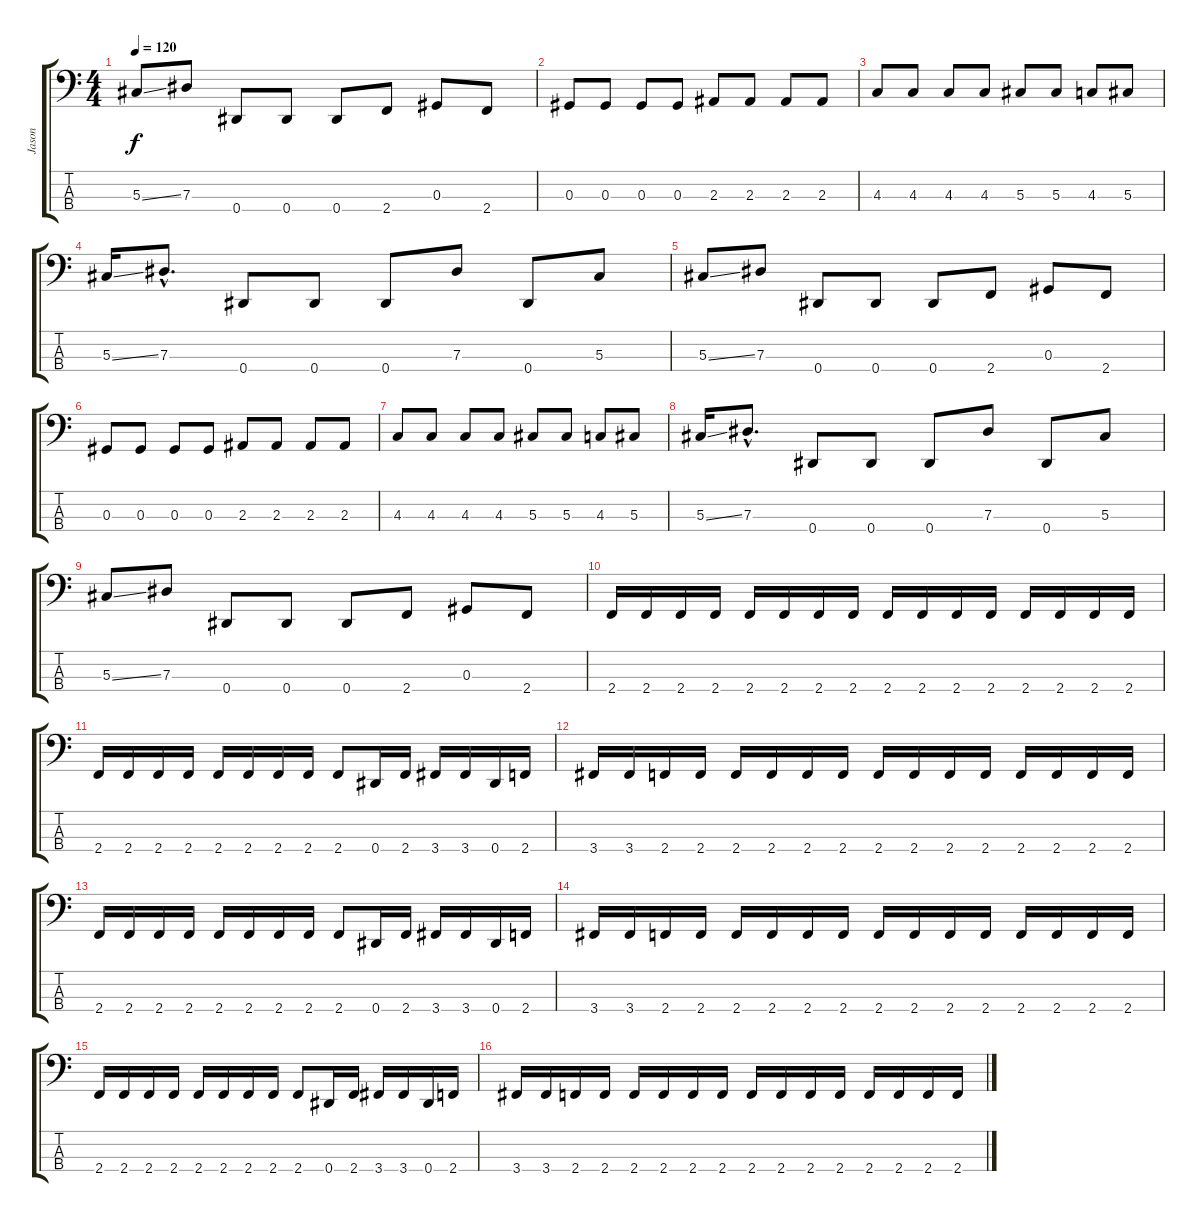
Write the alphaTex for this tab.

\track ("Jason" "Jason") {instrument fretlessbass}
\staff {score tabs}
\tuning (Gb2 Db2 Ab1 Eb1) {hide}
\ts (4 4)
\tempo 120
\clef f4
\ks c
5.3{ss}.8{dy f} 7.3.8 0.4.8 0.4.8 0.4.8 2.4.8 0.3.8 2.4.8 |
0.3.8 0.3.8 0.3.8 0.3.8 2.3.8 2.3.8 2.3.8 2.3.8 |
4.3.8 4.3.8 4.3.8 4.3.8 5.3.8 5.3.8 4.3.8 5.3.8 |
5.3{ss}.16 7.3{hac}.8{d} 0.4.8 0.4.8 0.4.8 7.3.8 0.4.8 5.3.8 |
5.3{ss}.8 7.3.8 0.4.8 0.4.8 0.4.8 2.4.8 0.3.8 2.4.8 |
0.3.8 0.3.8 0.3.8 0.3.8 2.3.8 2.3.8 2.3.8 2.3.8 |
4.3.8 4.3.8 4.3.8 4.3.8 5.3.8 5.3.8 4.3.8 5.3.8 |
5.3{ss}.16 7.3{hac}.8{d} 0.4.8 0.4.8 0.4.8 7.3.8 0.4.8 5.3.8 |
5.3{ss}.8 7.3.8 0.4.8 0.4.8 0.4.8 2.4.8 0.3.8 2.4.8 |
2.4.16 2.4.16 2.4.16 2.4.16 2.4.16 2.4.16 2.4.16 2.4.16 2.4.16 2.4.16 2.4.16 2.4.16 2.4.16 2.4.16 2.4.16 2.4.16 |
2.4.16 2.4.16 2.4.16 2.4.16 2.4.16 2.4.16 2.4.16 2.4.16 2.4.8 0.4.16 2.4.16 3.4.16 3.4.16 0.4.16 2.4.16 |
3.4.16 3.4.16 2.4.16 2.4.16 2.4.16 2.4.16 2.4.16 2.4.16 2.4.16 2.4.16 2.4.16 2.4.16 2.4.16 2.4.16 2.4.16 2.4.16 |
2.4.16 2.4.16 2.4.16 2.4.16 2.4.16 2.4.16 2.4.16 2.4.16 2.4.8 0.4.16 2.4.16 3.4.16 3.4.16 0.4.16 2.4.16 |
3.4.16 3.4.16 2.4.16 2.4.16 2.4.16 2.4.16 2.4.16 2.4.16 2.4.16 2.4.16 2.4.16 2.4.16 2.4.16 2.4.16 2.4.16 2.4.16 |
2.4.16 2.4.16 2.4.16 2.4.16 2.4.16 2.4.16 2.4.16 2.4.16 2.4.8 0.4.16 2.4.16 3.4.16 3.4.16 0.4.16 2.4.16 |
3.4.16 3.4.16 2.4.16 2.4.16 2.4.16 2.4.16 2.4.16 2.4.16 2.4.16 2.4.16 2.4.16 2.4.16 2.4.16 2.4.16 2.4.16 2.4.16
